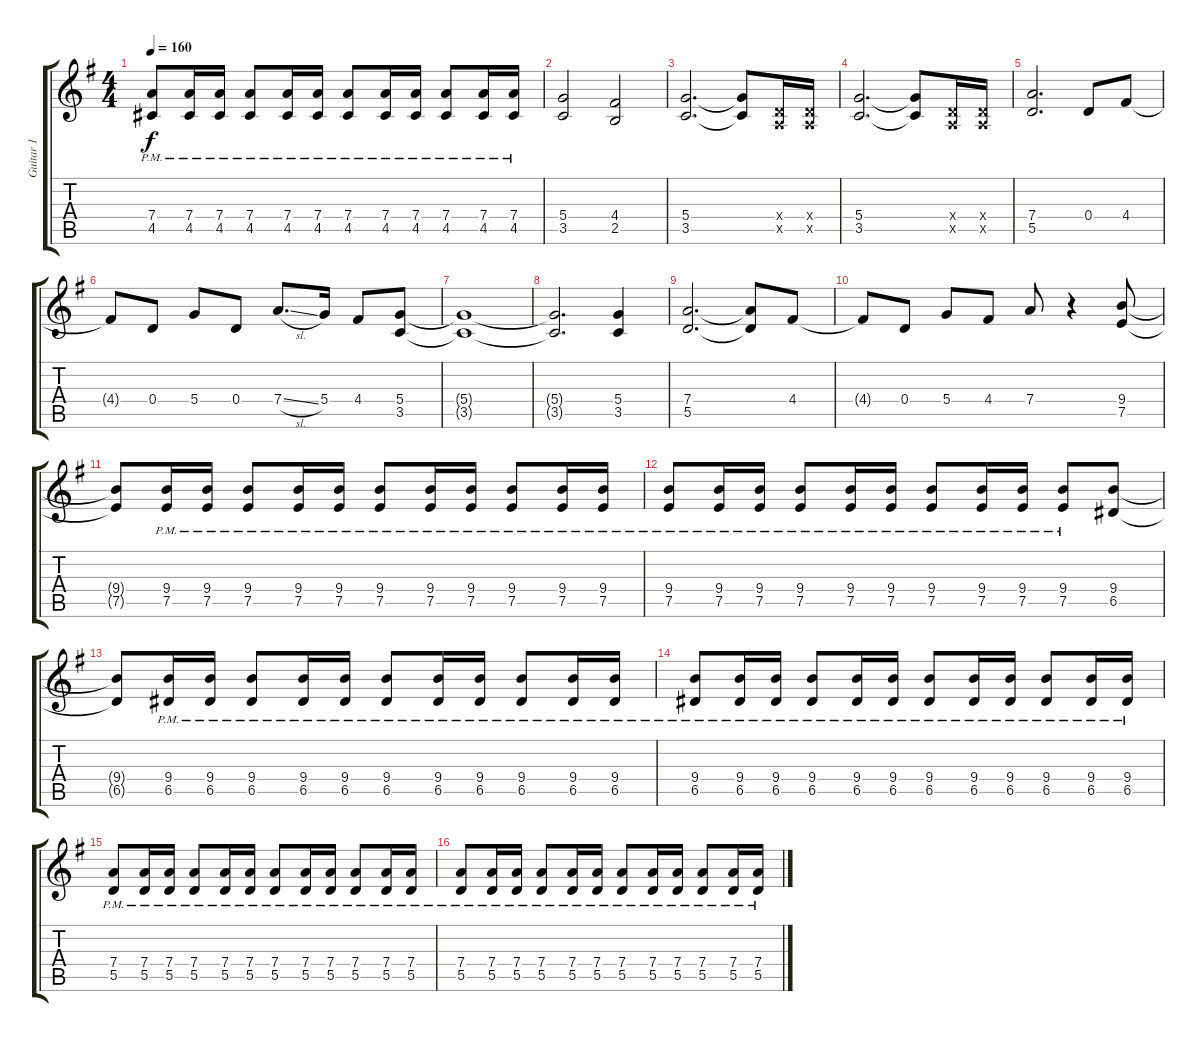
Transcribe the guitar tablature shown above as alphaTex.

\track ("Guitar 1" "Guitar 1") {instrument distortionguitar}
\staff {score tabs}
\tuning (E4 B3 G3 D3 A2 E2) {hide}
\ts (4 4)
\tempo 160
\clef g2
\ks g
(7.4{pm} 4.5{pm}).8{dy f} (7.4{pm} 4.5{pm}).16 (7.4{pm} 4.5{pm}).16 (7.4{pm} 4.5{pm}).8 (7.4{pm} 4.5{pm}).16 (7.4{pm} 4.5{pm}).16 (7.4{pm} 4.5{pm}).8 (7.4{pm} 4.5{pm}).16 (7.4{pm} 4.5{pm}).16 (7.4{pm} 4.5{pm}).8 (7.4{pm} 4.5{pm}).16 (7.4{pm} 4.5{pm}).16 |
(5.4 3.5).2 (4.4 2.5).2 |
(5.4 3.5).2{d} (5.4{t} 3.5{t}).8 (0.4{x} 0.5{x}).16 (0.4{x} 0.5{x}).16 |
(5.4 3.5).2{d} (5.4{t} 3.5{t}).8 (0.4{x} 0.5{x}).16 (0.4{x} 0.5{x}).16 |
(7.4 5.5).2{d} 0.4.8 4.4.8 |
4.4{t}.8 0.4.8 5.4.8 0.4.8 7.4{sl}.8{d} 5.4.16 4.4.8 (5.4 3.5).8 |
(5.4{t} 3.5{t}).1 |
(5.4{t} 3.5{t}).2{d} (5.4 3.5).4 |
(7.4 5.5).2{d} (7.4{t} 5.5{t}).8 4.4.8 |
4.4{t}.8 0.4.8 5.4.8 4.4.8 7.4.8 r.4 (9.4 7.5).8 |
(9.4{t} 7.5{t}).8 (9.4{pm} 7.5{pm}).16 (9.4{pm} 7.5{pm}).16 (9.4{pm} 7.5{pm}).8 (9.4{pm} 7.5{pm}).16 (9.4{pm} 7.5{pm}).16 (9.4{pm} 7.5{pm}).8 (9.4{pm} 7.5{pm}).16 (9.4{pm} 7.5{pm}).16 (9.4{pm} 7.5{pm}).8 (9.4{pm} 7.5{pm}).16 (9.4{pm} 7.5{pm}).16 |
(9.4{pm} 7.5{pm}).8 (9.4{pm} 7.5{pm}).16 (9.4{pm} 7.5{pm}).16 (9.4{pm} 7.5{pm}).8 (9.4{pm} 7.5{pm}).16 (9.4{pm} 7.5{pm}).16 (9.4{pm} 7.5{pm}).8 (9.4{pm} 7.5{pm}).16 (9.4{pm} 7.5{pm}).16 (9.4{pm} 7.5{pm}).8 (9.4 6.5).8 |
(9.4{t} 6.5{t}).8 (9.4{pm} 6.5{pm}).16 (9.4{pm} 6.5{pm}).16 (9.4{pm} 6.5{pm}).8 (9.4{pm} 6.5{pm}).16 (9.4{pm} 6.5{pm}).16 (9.4{pm} 6.5{pm}).8 (9.4{pm} 6.5{pm}).16 (9.4{pm} 6.5{pm}).16 (9.4{pm} 6.5{pm}).8 (9.4{pm} 6.5{pm}).16 (9.4{pm} 6.5{pm}).16 |
(9.4{pm} 6.5{pm}).8 (9.4{pm} 6.5{pm}).16 (9.4{pm} 6.5{pm}).16 (9.4{pm} 6.5{pm}).8 (9.4{pm} 6.5{pm}).16 (9.4{pm} 6.5{pm}).16 (9.4{pm} 6.5).8 (9.4{pm} 6.5{pm}).16 (9.4{pm} 6.5{pm}).16 (9.4{pm} 6.5).8 (9.4{pm} 6.5{pm}).16 (9.4{pm} 6.5{pm}).16 |
(7.4{pm} 5.5{pm}).8 (7.4{pm} 5.5{pm}).16 (7.4{pm} 5.5{pm}).16 (7.4{pm} 5.5{pm}).8 (7.4{pm} 5.5{pm}).16 (7.4{pm} 5.5{pm}).16 (7.4{pm} 5.5).8 (7.4{pm} 5.5{pm}).16 (7.4{pm} 5.5{pm}).16 (7.4{pm} 5.5).8 (7.4{pm} 5.5{pm}).16 (7.4{pm} 5.5{pm}).16 |
(7.4{pm} 5.5{pm}).8 (7.4{pm} 5.5{pm}).16 (7.4{pm} 5.5{pm}).16 (7.4{pm} 5.5{pm}).8 (7.4{pm} 5.5{pm}).16 (7.4{pm} 5.5{pm}).16 (7.4{pm} 5.5).8 (7.4{pm} 5.5{pm}).16 (7.4{pm} 5.5{pm}).16 (7.4{pm} 5.5).8 (7.4{pm} 5.5{pm}).16 (7.4{pm} 5.5{pm}).16
